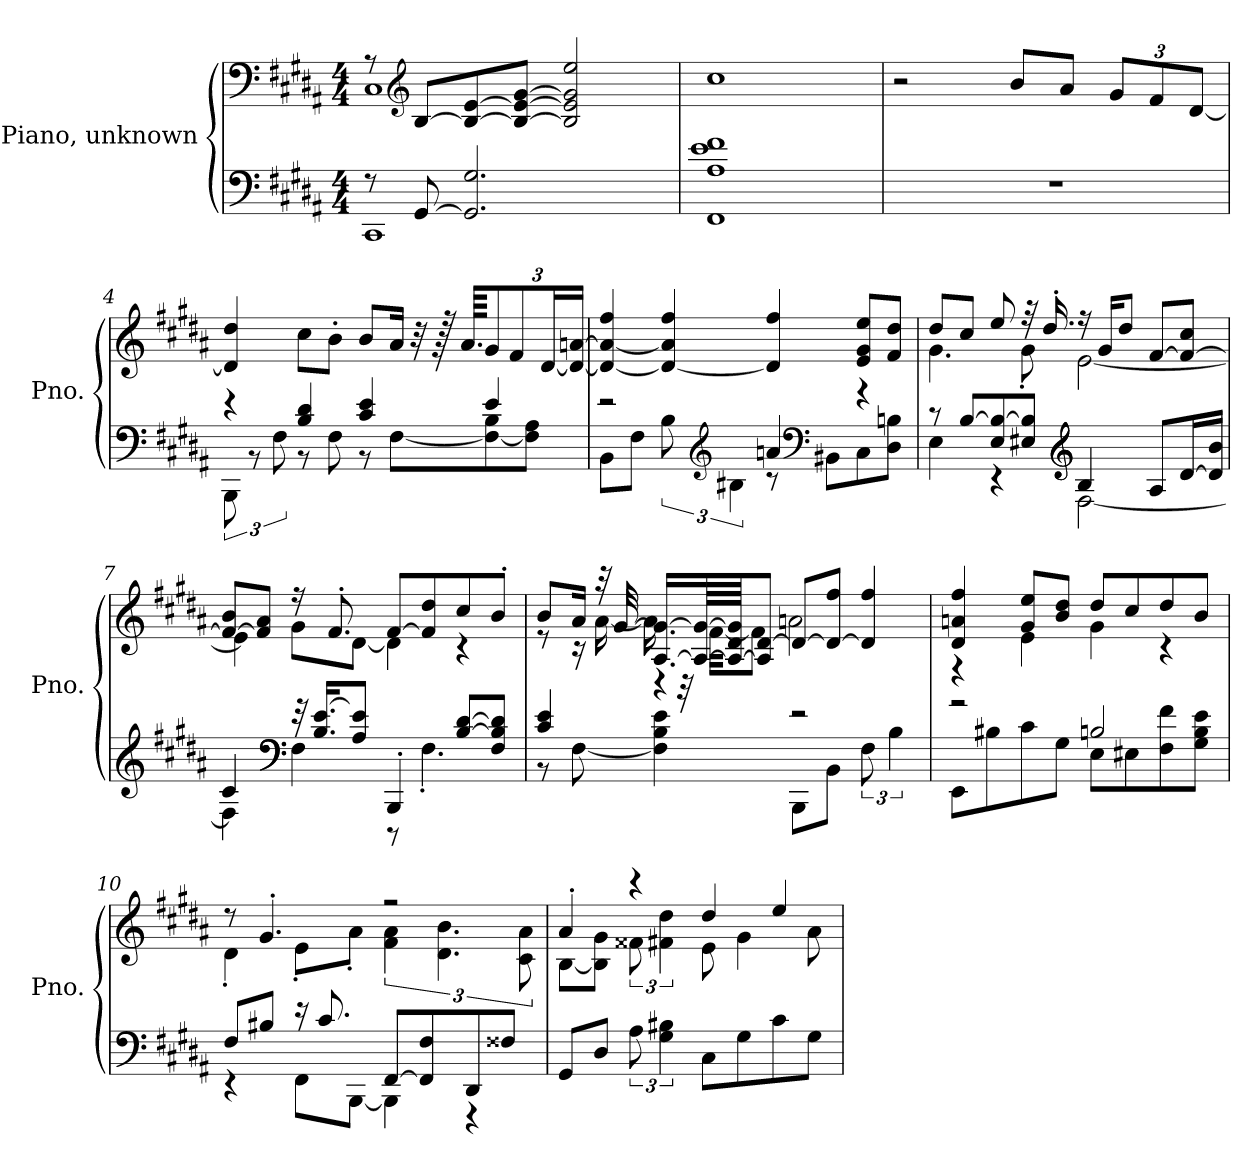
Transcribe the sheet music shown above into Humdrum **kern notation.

**kern	**kern
*part1	*part1
*staff2	*staff1
*I"Piano, unknown	*
*I'Pno.	*
*clefF4	*clefF4
*k[f#c#g#d#a#]	*k[f#c#g#d#a#]
*M4/4	*M4/4
*MM121	*MM121
=1	=1
*^	*^
8r	1CC#	8r	1C#
*	*	*clefG2	*
[8GG#/	.	[8B/L	.
2.GG#/] 2.G#/	.	8B/_ [8e/	.
.	.	8B/_ 8e/_ [8g#/J	.
.	.	2B/] 2e/] 2g#/] 2ee/	.
*v	*v	*	*
*	*v	*v
=2	=2
1FF# 1A# 1e 1f#	1cc#
=3	=3
1r	2r
.	8b/L
.	8a#/J
*	*Xbrackettup
.	12g#/L
.	12f#/
.	[12d#/J
=4	=4
*^	*
4r	12BBB\	4d#/] 4dd#/
.	12r	.
.	12F#\	.
4B/ 4d#/	8r	8cc#\L
.	8F#\	8b'\J
4c#/ 4e/	8r	8b/L
.	[8F#\L	16a#/Jk
.	.	32r
.	.	128r
.	.	64.a#/KKKL
4e/	8F#\_ 8B\	12g#/
.	.	12f#/
.	8F#\] 8A#\J	.
.	.	[24d#/L
.	.	24d#/_ [24an/JJ
!!LO:LB:g=z
=5	=5	=5
2r	8BB\L	4d#/_ 4a/_ 4ff#/
.	8F#\J	.
.	12B\	4d#/_ 4a/] 4ff#/
*clefG2	*	*
.	6B#X\	.
4an/	8r	4d#/] 4ff#/
*clefF4	*	*
.	8BB#X\L	.
4r	8C#\	8e/ 8g#/ 8ee/L
.	8D#\ 8Bn\J	8f#/ 8dd#/J
=6	=6	=6
*	*	*^
8r	4E\	8dd#/L	4.g#\
[8B/L	.	8cc#/J	.
8E/ 8B/_	4r	8ee/	.
8E#X/ 8B/]J	.	32r	8g#'\
.	.	16.dd#'/	.
*clefG2	*	*	*
4B/	[2F#\	16r	[2e\
.	.	16g#/KL	.
.	.	8dd#/J	.
8A#/L	.	[8f#/L	.
[16d#/L	.	8f#/_ 8cc#/J	.
16d#/] 16b/JJ	.	.	.
!!LO:LB:g=z	!!
=7	=7	=7	=7
4c#/	4F#\]	8f#/_ 8b/L	4e\]
.	.	8f#/] 8a#/J	.
*clefF4	*	*	*
32r	4F#\	16r	8g#\L
16.B/ [16.e/KL	.	.	.
.	.	8.f#'/	.
8A#/ 8e/]J	.	.	[8d#\J
4BBB'/	8r	[8f#/L	4d#\]
.	4.F#'\	8f#/] 8dd#/	.
[8B/ [8d#/L	.	8cc#/	4r
8F#/ 8B/] 8d#/]J	.	8b'/J	.
=8	=8	=8	=8
4c#/ 4e/	8r	8b/L	8r
.	[8F#\	16a#/Jk	16r
.	.	32r	[16a#\
.	.	[32g#/	.
4r	4F#\] 4B\ 4e\	[16.A#/ 16.g#/_LL	16a#\]
.	.	.	32r
.	.	64A#/_ 64g#/_LL	[32f#\KKL
.	.	64A#/_ 64d#/ 64g#/]JJJ	.
.	.	8A#/] [8d#/J	8f#\J]
2r	8BBB\L	8d#/L_	2an\
.	8BB\J	8d#/_ 8ff#/J	.
.	12F#\	4d#/] 4ff#/	.
.	6B\	.	.
!!LO:LB:g=z	!!
=9	=9	=9	=9
2r	8EE\L	4d#/ 4an/ 4ff#/	4r
.	8B#X\	.	.
.	8c#\	8g#/ 8ee/L	4e\
.	8G#\J	8b/ 8dd#/J	.
2Bn/	8E\L	8dd#/L	4g#\
.	8E#X\	8cc#/	.
.	8F#\ 8f#\	8dd#/	4r
.	8G#\ 8B\ 8e\J	8b/J	.
=10	=10	=10	=10
8F#/L	4r	8r	4d#'\
8B#X/J	.	4.g#'/	.
16r	8FF#\L	.	8e'\L
8.c#/	.	.	.
.	[8BBB\J	.	8a#'\J
*	*	*	*brackettup
[8FF#/L	4BBB\]	2r	6f#\ 6a#\
8FF#/] 8F#/	.	.	.
.	.	.	6.d#\ 6.b\
8DD#/	4r	.	.
8F##X/J	.	.	.
.	.	.	12c#\ 12a#\
*v	*v	*	*
=11	=11	=11
8GG#/L	4a#'/	[8B\L
8D#/J	.	8B\] 8g#\J
12A#\	4r	12f##X\
6G#\ 6B#X\	.	6f#X\ 6dd#\
8C#\L	4dd#/	8e\
8G#\	.	4g#\
8c#\	4ee/	.
8G#\J	.	8a#\
*	*v	*v
=	=
*-	*-
